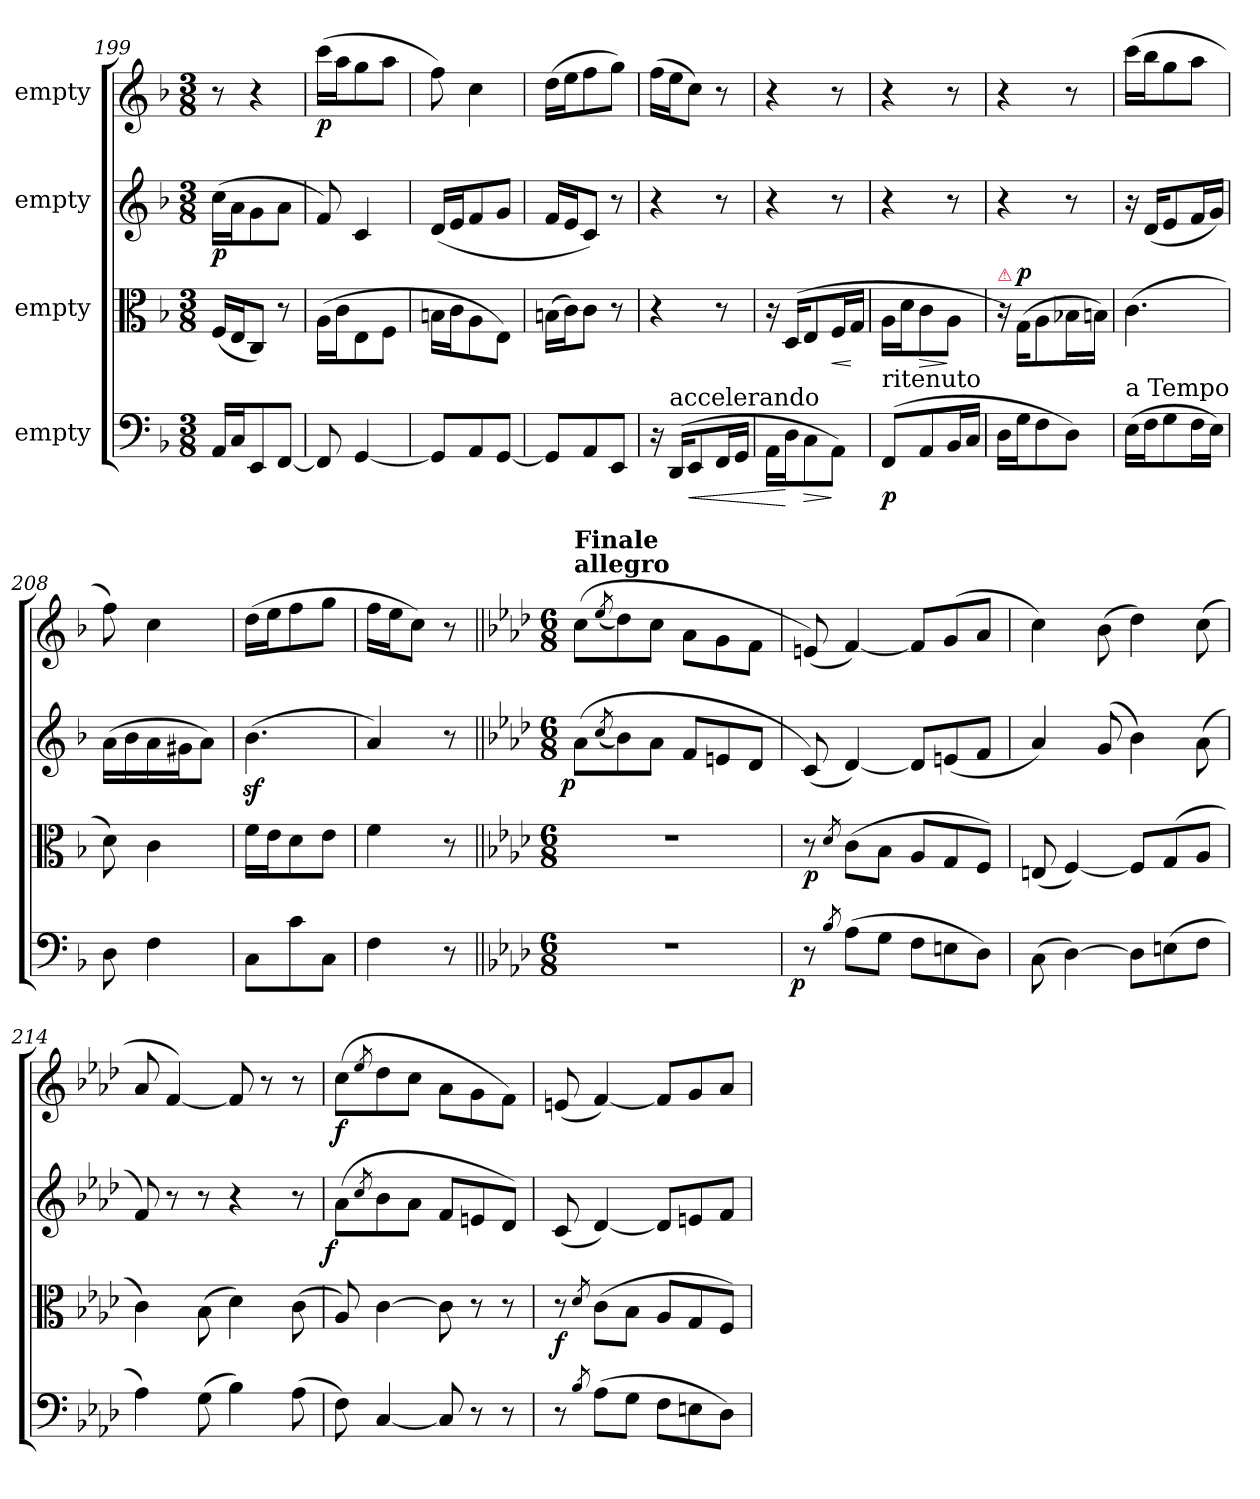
**kern	**dynam	**kern	**dynam	**kern	**dynam	**kern	**dynam
*part4	*part4	*part3	*part3	*part2	*part2	*part1	*part1
*staff4	*staff4	*staff3	*staff3	*staff2	*staff2	*staff1	*staff1
*I"empty	*	*I"empty	*	*I"empty	*	*I"empty	*
*clefF4	*	*clefC3	*	*clefG2	*	*clefG2	*
*k[b-]	*	*k[b-]	*	*k[b-]	*	*k[b-]	*
*M3/8	*	*M3/8	*	*M3/8	*	*M3/8	*
=199	=199	=199	=199	=199	=199	=199	=199
16AA/LL	.	(16F/LL	.	(16cc\LL	p	8r	.
16C/J	.	16E/J	.	16a\J	.	.	.
8EE/	.	8C/J)	.	8g\	.	4r	.
[8FF/J	.	8r	.	8a\J	.	.	.
=200	=200	=200	=200	=200	=200	=200	=200
8FF/]	.	(16A\LL	.	8f/)	.	(16ccc\LL	p
.	.	16c\J	.	.	.	16aa\J	.
[4GG/	.	8E\	.	4c/	.	8gg\	.
.	.	8F\J	.	.	.	8aa\J	.
=201	=201	=201	=201	=201	=201	=201	=201
8GG/L]	.	16Bn\LL	.	(16d/LL	.	8ff\)	.
.	.	16c\J	.	16e/J	.	.	.
8AA/	.	8A\	.	8f/	.	4cc\	.
[8GG/J	.	8E\J)	.	8g/J	.	.	.
=202	=202	=202	=202	=202	=202	=202	=202
8GG/L]	.	(16Bn\LL	.	16f/LL	.	(16dd\LL	.
.	.	16c\J)	.	16e/J	.	16ee\J	.
8AA/	.	8c\J	.	8c/J)	.	8ff\	.
8EE/J	.	8r	.	8r	.	8gg\J)	.
=203	=203	=203	=203	=203	=203	=203	=203
16r	.	4r	.	4r	.	(16ff\LL	.
!LO:TX:a:t=accelerando	!	!	!	!	!	!	!
(<16DD/KL	.	.	.	.	.	16ee\J	.
!	!LO:HP:b	!	!	!	!	!	!
8EE/	<	.	.	.	.	8cc\J)	.
16FF/L	.	8r	.	8r	.	8r	.
16GG/JJ	.	.	.	.	.	.	.
=204	=204	=204	=204	=204	=204	=204	=204
16AA\LL	.	16r	.	4r	.	4r	.
16D\J	[	(16D/KL	.	.	.	.	.
!	!LO:HP:b	!	!	!	!	!	!
8C\	>	8E/	.	.	.	.	.
!	!	!	!LO:HP:b	!	!	!	!
8AA\J)	]	16F/L	<	8r	.	8r	.
.	.	16G/JJ	[	.	.	.	.
=205	=205	=205	=205	=205	=205	=205	=205
!LO:TX:a:t=ritenuto	!	!	!	!	!	!	!
(<8FF/L	p	16A\LL	.	4r	.	4r	.
.	.	16d\J	.	.	.	.	.
!	!	!	!LO:HP:b	!	!	!	!
8AA/	.	8c\	>	.	.	.	.
16BB-/L	.	8A\J	]	8r	.	8r	.
16C/JJ	.	.	.	.	.	.	.
=206	=206	=206	=206	=206	=206	=206	=206
!	!	!LO:TX:a:color=crimson:t=⚠	!	!	!	!	!
16D\LL	.	16r)	.	4r	.	4r	.
!	!	!	!LO:DY:a	!	!	!	!
16G\J	.	(16G\KL	p	.	.	.	.
8F\	.	8A\	.	.	.	.	.
8D\J)	.	16B-X\L	.	8r	.	8r	.
.	.	16Bn\JJ)	.	.	.	.	.
=207	=207	=207	=207	=207	=207	=207	=207
!LO:TX:a:t=a Tempo	!	!	!	!	!	!	!
(16E\LL	.	(4.c\	.	16r	.	(16ccc\LL	.
16F\J	.	.	.	(16d/KL	.	16bb-\J	.
8G\	.	.	.	8e/	.	8gg\	.
16F\L	.	.	.	16f/L	.	8aa\J	.
16E\JJ)	.	.	.	16g/JJ)	.	.	.
=208	=208	=208	=208	=208	=208	=208	=208
8D\	.	8d\)	.	(16a\LL	.	8ff\)	.
.	.	.	.	16b-\	.	.	.
4F\	.	4c\	.	16a\	.	4cc\	.
.	.	.	.	16g#X\J	.	.	.
.	.	.	.	8a\J)	.	.	.
=209	=209	=209	=209	=209	=209	=209	=209
8C\L	.	16f\LL	.	(4.b-z\	.	(16dd\LL	.
.	.	16e\J	.	.	.	16ee\J	.
8c\	.	8d\	.	.	.	8ff\	.
8C\J	.	8e\J	.	.	.	8gg\J	.
=210	=210	=210	=210	=210	=210	=210	=210
4F\	.	4f\	.	4a/)	.	16ff\LL	.
.	.	.	.	.	.	16ee\J	.
.	.	.	.	.	.	8cc\J)	.
8r	.	8r	.	8r	.	8r	.
=211||	=211||	=211||	=211||	=211||	=211||	=211||	=211||
*k[b-e-a-d-]	*	*k[b-e-a-d-]	*	*k[b-e-a-d-]	*	*k[b-e-a-d-]	*
*M6/8	*	*M6/8	*	*M6/8	*	*M6/8	*
*	*	*	*	*	*	*MM150	*
!	!	!	!	!	!	!LO:TX:a:B:t=allegro	!
!	!	!	!	!	!	!LO:TX:a:B:t=Finale	!
!	!	!	!	!	!LO:DY:rj	!	!
2.r	.	2.r	.	(<8a-\L	p	(8cc\L	.
.	.	.	.	(8qcc/	.	(8qee-/	.
.	.	.	.	8b-\)	.	8dd-\)	.
.	.	.	.	8a-\J	.	8cc\J	.
.	.	.	.	8f/L	.	8a-\L	.
.	.	.	.	8en/	.	8g\	.
.	.	.	.	8d-/J	.	8f\J	.
=212	=212	=212	=212	=212	=212	=212	=212
!	!LO:DY:rj	!	!	!	!	!	!
8r	p	8r	p	(8c/)	.	(8en/)	.
8qB-/	.	8qd-/	.	.	.	.	.
(8A-\L	.	(<8c\L	.	[4d-/)	.	[4f/)	.
8G\J	.	8B-\J	.	.	.	.	.
8F\L	.	8A-/L	.	8d-/L]	.	8f/L]	.
8En\	.	8G/	.	(8en/	.	(<8g/	.
8D-\J)	.	8F/J)	.	8f/J	.	8a-/J	.
=213	=213	=213	=213	=213	=213	=213	=213
(8C\	.	(8En/	.	4a-/)	.	4cc\)	.
[4D-\)	.	[4F/)	.	.	.	.	.
.	.	.	.	(8g/	.	(8b-\	.
8D-\L]	.	8F/L]	.	4b-\)	.	4dd-\)	.
(8En\	.	(<8G/	.	.	.	.	.
8F\J	.	8A-/J	.	(8a-\	.	(8cc\	.
=214	=214	=214	=214	=214	=214	=214	=214
4A-\)	.	4c\)	.	8f/)	.	8a-/	.
.	.	.	.	8r	.	[4f/)	.
(8G\	.	(8B-\	.	8r	.	.	.
4B-\)	.	4d-\)	.	4r	.	8f/]	.
.	.	.	.	.	.	8r	.
(8A-\	.	(8c\	.	8r	.	8r	.
=215	=215	=215	=215	=215	=215	=215	=215
!	!	!	!	!	!LO:DY:rj	!	!
8F\)	.	8A-/)	.	(<8a-\L	f	(8cc\L	f
.	.	.	.	8qcc/	.	8qee-/	.
[4C/	.	[4c\	.	8b-\	.	8dd-\	.
.	.	.	.	8a-\J	.	8cc\J	.
8C/]	.	8c\]	.	8f/L	.	8a-\L	.
8r	.	8r	.	8en/	.	8g\	.
8r	.	8r	.	8d-/J)	.	8f\J)	.
=216	=216	=216	=216	=216	=216	=216	=216
8r	.	8r	f	(8c/	.	(8en/	.
8qB-/	.	8qd-/	.	.	.	.	.
(8A-\L	.	(8c\L	.	[4d-/)	.	[4f/)	.
8G\J	.	8B-\J	.	.	.	.	.
8F\L	.	8A-/L	.	8d-/L]	.	8f/L]	.
8En\	.	8G/	.	8en/	.	8g/	.
8D-\J)	.	8F/J)	.	8f/J	.	8a-/J	.
=	=	=	=	=	=	=	=
*-	*-	*-	*-	*-	*-	*-	*-
